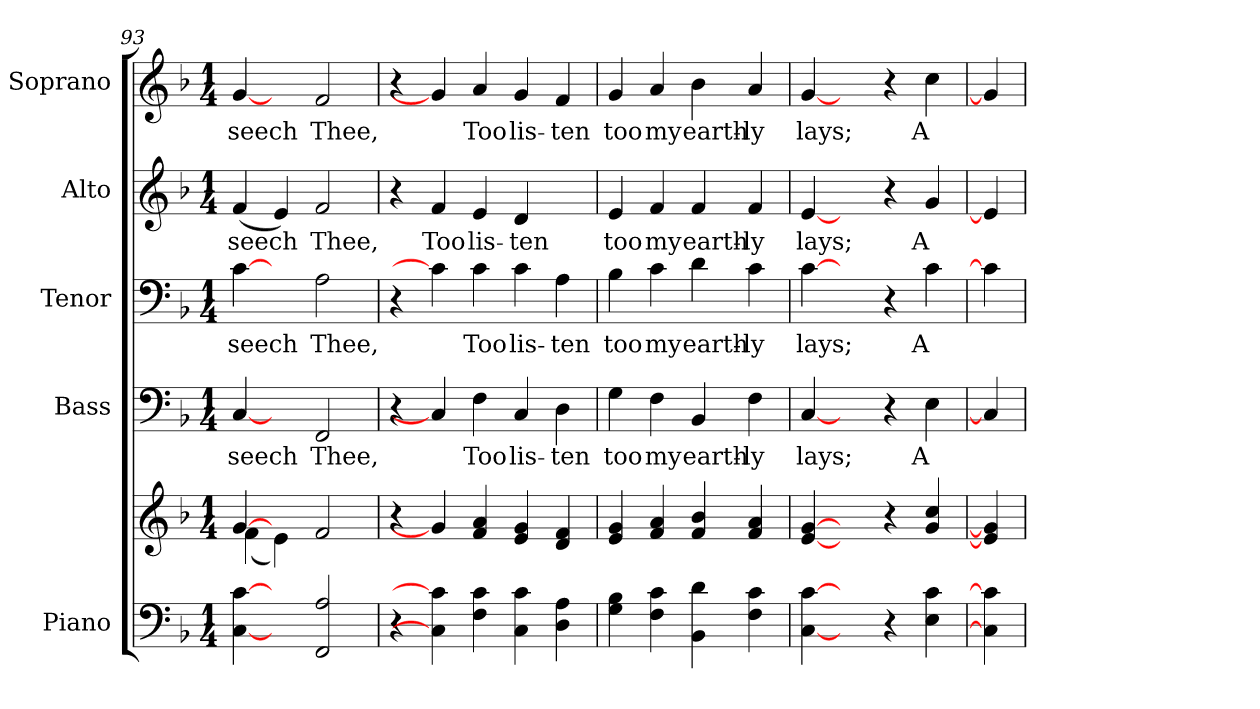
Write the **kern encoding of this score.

**kern	**kern	**kern	**text	**kern	**text	**kern	**text	**kern	**text
*part5	*part5	*part4	*part4	*part3	*part3	*part2	*part2	*part1	*part1
*staff6	*staff5	*staff4	*staff4	*staff3	*staff3	*staff2	*staff2	*staff1	*staff1
*I"Piano	*	*I"Bass	*	*I"Tenor	*	*I"Alto	*	*I"Soprano	*
*I'Pno.	*	*I'B.	*	*I'T.	*	*I'A.	*	*I'S.	*
!!LO:PB:g=z
*clefF4	*clefG2	*clefF4	*	*clefF4	*	*clefG2	*	*clefG2	*
*k[b-]	*k[b-]	*k[b-]	*	*k[b-]	*	*k[b-]	*	*k[b-]	*
*F:	*F:	*F:	*	*F:	*	*F:	*	*F:	*
*M1/4	*M1/4	*M1/4	*	*M1/4	*	*M1/4	*	*M1/4	*
=93	=93	=93	=93	=93	=93	=93	=93	=93	=93
*	*^	*	*	*	*	*	*	*	*
!	!	!	!	!LO:LY:b:color=#000000	!	!	!	!	!	!
!	!	!	!	!	!	!LO:LY:b:color=#000000	!	!	!	!
!	!	!	!	!	!	!	!	!LO:LY:b:color=#000000	!	!
!	!	!	!	!	!	!	!	!	!	!LO:LY:b:color=#000000
[4Ci\ [4ci	[4gi/	(4fi\	[4Ci/	-seech	[4ci\	-seech	(4fi/	-seech	[4gi/	-seech
4ryy	4ryy	4ei\)	4ryy	.	4ryy	.	4ei/)	.	4ryy	.
!	!	!	!	!LO:LY:b:color=#000000	!	!	!	!	!	!
!	!	!	!	!	!	!LO:LY:b:color=#000000	!	!	!	!
!	!	!	!	!	!	!	!	!LO:LY:b:color=#000000	!	!
!	!	!	!	!	!	!	!	!	!	!LO:LY:b:color=#000000
2FFi/ 2Ai	2fi/	2ryy	2FFi/	Thee,	2Ai\	Thee,	2fi/	Thee,	2fi/	Thee,
*	*v	*v	*	*	*	*	*	*	*	*
=94	=94	=94	=94	=94	=94	=94	=94	=94	=94
4r	4r	4r	.	4r	.	4r	.	4r	.
!	!	!	!	!	!	!	!LO:LY:b:color=#000000	!	!
4Ci\] 4ci]	4gi/]	4Ci/]	.	4ci\]	.	4fi/	Too	4gi/]	.
!	!	!	!LO:LY:b:color=#000000	!	!	!	!	!	!
!	!	!	!	!	!LO:LY:b:color=#000000	!	!	!	!
!	!	!	!	!	!	!	!LO:LY:b:color=#000000	!	!
!	!	!	!	!	!	!	!	!	!LO:LY:b:color=#000000
4Fi\ 4ci	4fi/ 4ai	4Fi\	Too	4ci\	Too	4ei/	lis-	4ai/	Too
!	!	!	!LO:LY:b:color=#000000	!	!	!	!	!	!
!	!	!	!	!	!LO:LY:b:color=#000000	!	!	!	!
!	!	!	!	!	!	!	!LO:LY:b:color=#000000	!	!
!	!	!	!	!	!	!	!	!	!LO:LY:b:color=#000000
4Ci\ 4ci	4ei/ 4gi	4Ci/	lis-	4ci\	lis-	4di/	-ten	4gi/	lis-
!	!	!	!LO:LY:b:color=#000000	!	!	!	!	!	!
!	!	!	!	!	!LO:LY:b:color=#000000	!	!	!	!
!	!	!	!	!	!	!	!	!	!LO:LY:b:color=#000000
4Di\ 4Ai	4di/ 4fi	4Di\	-ten	4Ai\	-ten	4ryy	.	4fi/	-ten
=95	=95	=95	=95	=95	=95	=95	=95	=95	=95
!	!	!	!LO:LY:b:color=#000000	!	!	!	!	!	!
!	!	!	!	!	!LO:LY:b:color=#000000	!	!	!	!
!	!	!	!	!	!	!	!LO:LY:b:color=#000000	!	!
!	!	!	!	!	!	!	!	!	!LO:LY:b:color=#000000
4Gi\ 4B-i	4ei/ 4gi	4Gi\	too	4B-i\	too	4ei/	too	4gi/	too
!	!	!	!LO:LY:b:color=#000000	!	!	!	!	!	!
!	!	!	!	!	!LO:LY:b:color=#000000	!	!	!	!
!	!	!	!	!	!	!	!LO:LY:b:color=#000000	!	!
!	!	!	!	!	!	!	!	!	!LO:LY:b:color=#000000
4Fi\ 4ci	4fi/ 4ai	4Fi\	my	4ci\	my	4fi/	my	4ai/	my
!	!	!	!LO:LY:b:color=#000000	!	!	!	!	!	!
!	!	!	!	!	!LO:LY:b:color=#000000	!	!	!	!
!	!	!	!	!	!	!	!LO:LY:b:color=#000000	!	!
!	!	!	!	!	!	!	!	!	!LO:LY:b:color=#000000
4BB-i\ 4di	4fi/ 4b-i	4BB-i/	earth-	4di\	earth-	4fi/	earth-	4b-i\	earth-
!	!	!	!LO:LY:b:color=#000000	!	!	!	!	!	!
!	!	!	!	!	!LO:LY:b:color=#000000	!	!	!	!
!	!	!	!	!	!	!	!LO:LY:b:color=#000000	!	!
!	!	!	!	!	!	!	!	!	!LO:LY:b:color=#000000
4Fi\ 4ci	4fi/ 4ai	4Fi\	-ly	4ci\	-ly	4fi/	-ly	4ai/	-ly
!!LO:PB:g=z
=96	=96	=96	=96	=96	=96	=96	=96	=96	=96
!	!	!	!LO:LY:b:color=#000000	!	!	!	!	!	!
!	!	!	!	!	!LO:LY:b:color=#000000	!	!	!	!
!	!	!	!	!	!	!	!LO:LY:b:color=#000000	!	!
!	!	!	!	!	!	!	!	!	!LO:LY:b:color=#000000
[4Ci\ [4ci	[4ei/ [4gi	[4Ci/	lays;	[4ci\	lays;	[4ei/	lays;	[4gi/	lays;
4ryy	4ryy	4ryy	.	4ryy	.	4ryy	.	4ryy	.
4r	4r	4r	.	4r	.	4r	.	4r	.
!	!	!	!LO:LY:b:color=#000000	!	!	!	!	!	!
!	!	!	!	!	!LO:LY:b:color=#000000	!	!	!	!
!	!	!	!	!	!	!	!LO:LY:b:color=#000000	!	!
!	!	!	!	!	!	!	!	!	!LO:LY:b:color=#000000
4Ei\ 4ci	4gi/ 4cci	4Ei\	A	4ci\	A	4gi/	A	4cci\	A
=97	=97	=97	=97	=97	=97	=97	=97	=97	=97
4Ci\] 4ci]	4ei/] 4gi]	4Ci/]	.	4ci\]	.	4ei/]	.	4gi/]	.
=	=	=	=	=	=	=	=	=	=
*-	*-	*-	*-	*-	*-	*-	*-	*-	*-
